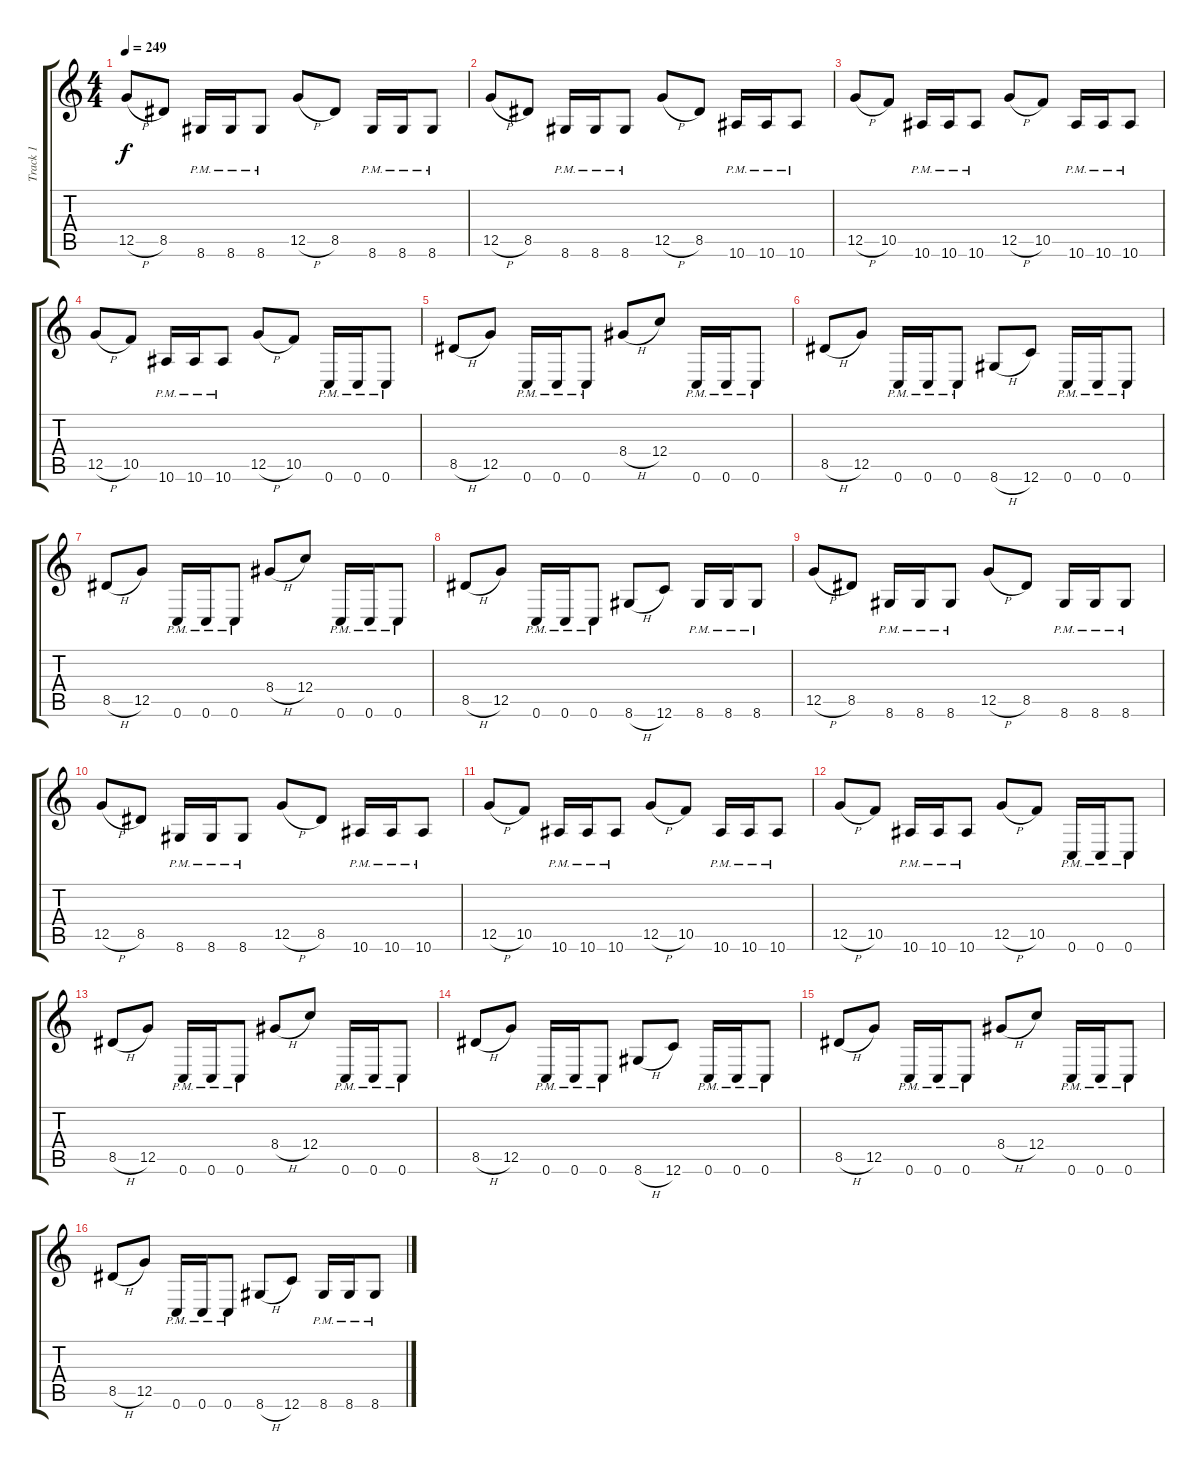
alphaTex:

\track ("Track 1" "Track 1") {instrument distortionguitar}
\staff {score tabs}
\tuning (D4 A3 F3 C3 G2 C2) {hide}
\ts (4 4)
\tempo 249
\clef g2
\ks c
12.5{h}.8{dy f} 8.5.8 8.6{pm}.16 8.6{pm}.16 8.6{pm}.8 12.5{h}.8 8.5.8 8.6{pm}.16 8.6{pm}.16 8.6{pm}.8 |
12.5{h}.8 8.5.8 8.6{pm}.16 8.6{pm}.16 8.6{pm}.8 12.5{h}.8 8.5.8 10.6{pm}.16 10.6{pm}.16 10.6{pm}.8 |
12.5{h}.8 10.5.8 10.6{pm}.16 10.6{pm}.16 10.6{pm}.8 12.5{h}.8 10.5.8 10.6{pm}.16 10.6{pm}.16 10.6{pm}.8 |
12.5{h}.8 10.5.8 10.6{pm}.16 10.6{pm}.16 10.6{pm}.8 12.5{h}.8 10.5.8 0.6{pm}.16 0.6{pm}.16 0.6{pm}.8 |
8.5{h}.8 12.5.8 0.6{pm}.16 0.6{pm}.16 0.6{pm}.8 8.4{h}.8 12.4.8 0.6{pm}.16 0.6{pm}.16 0.6{pm}.8 |
8.5{h}.8 12.5.8 0.6{pm}.16 0.6{pm}.16 0.6{pm}.8 8.6{h}.8 12.6.8 0.6{pm}.16 0.6{pm}.16 0.6{pm}.8 |
8.5{h}.8 12.5.8 0.6{pm}.16 0.6{pm}.16 0.6{pm}.8 8.4{h}.8 12.4.8 0.6{pm}.16 0.6{pm}.16 0.6{pm}.8 |
8.5{h}.8 12.5.8 0.6{pm}.16 0.6{pm}.16 0.6{pm}.8 8.6{h}.8 12.6.8 8.6{pm}.16 8.6{pm}.16 8.6{pm}.8 |
12.5{h}.8 8.5.8 8.6{pm}.16 8.6{pm}.16 8.6{pm}.8 12.5{h}.8 8.5.8 8.6{pm}.16 8.6{pm}.16 8.6{pm}.8 |
12.5{h}.8 8.5.8 8.6{pm}.16 8.6{pm}.16 8.6{pm}.8 12.5{h}.8 8.5.8 10.6{pm}.16 10.6{pm}.16 10.6{pm}.8 |
12.5{h}.8 10.5.8 10.6{pm}.16 10.6{pm}.16 10.6{pm}.8 12.5{h}.8 10.5.8 10.6{pm}.16 10.6{pm}.16 10.6{pm}.8 |
12.5{h}.8 10.5.8 10.6{pm}.16 10.6{pm}.16 10.6{pm}.8 12.5{h}.8 10.5.8 0.6{pm}.16 0.6{pm}.16 0.6{pm}.8 |
8.5{h}.8 12.5.8 0.6{pm}.16 0.6{pm}.16 0.6{pm}.8 8.4{h}.8 12.4.8 0.6{pm}.16 0.6{pm}.16 0.6{pm}.8 |
8.5{h}.8 12.5.8 0.6{pm}.16 0.6{pm}.16 0.6{pm}.8 8.6{h}.8 12.6.8 0.6{pm}.16 0.6{pm}.16 0.6{pm}.8 |
8.5{h}.8 12.5.8 0.6{pm}.16 0.6{pm}.16 0.6{pm}.8 8.4{h}.8 12.4.8 0.6{pm}.16 0.6{pm}.16 0.6{pm}.8 |
8.5{h}.8 12.5.8 0.6{pm}.16 0.6{pm}.16 0.6{pm}.8 8.6{h}.8 12.6.8 8.6{pm}.16 8.6{pm}.16 8.6{pm}.8
